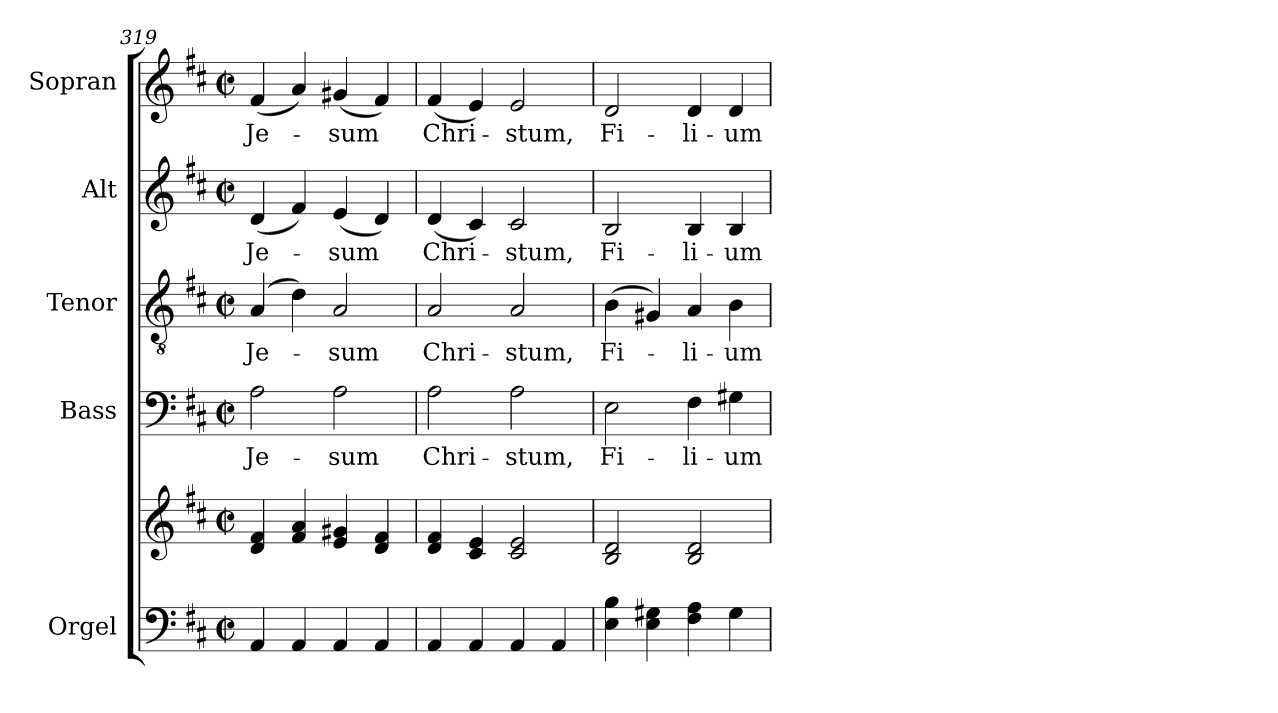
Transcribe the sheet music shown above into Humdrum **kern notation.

**kern	**kern	**kern	**text	**kern	**text	**kern	**text	**kern	**text
*part5	*part5	*part4	*part4	*part3	*part3	*part2	*part2	*part1	*part1
*staff6	*staff5	*staff4	*staff4	*staff3	*staff3	*staff2	*staff2	*staff1	*staff1
*I"Orgel	*	*I"Bass	*	*I"Tenor	*	*I"Alt	*	*I"Sopran	*
*I'Org.	*	*I'B.	*	*I'T.	*	*I'A.	*	*I'S.	*
*clefF4	*clefG2	*clefF4	*	*clefGv2	*	*clefG2	*	*clefG2	*
*k[f#c#]	*k[f#c#]	*k[f#c#]	*	*k[f#c#]	*	*k[f#c#]	*	*k[f#c#]	*
*D:	*D:	*D:	*	*D:	*	*D:	*	*D:	*
*M2/2	*M2/2	*M2/2	*	*M2/2	*	*M2/2	*	*M2/2	*
*met(c|)	*met(c|)	*met(c|)	*	*met(c|)	*	*met(c|)	*	*met(c|)	*
=319	=319	=319	=319	=319	=319	=319	=319	=319	=319
!	!	!	!LO:LY:b	!	!LO:LY:b	!	!LO:LY:b	!	!LO:LY:b
4AA/	4d/ 4f#/	2A\	Je-	(4A/	Je-	(<4d/	Je-	(<4f#/	Je-
4AA/	4f#/ 4a/	.	.	4d\)	.	4f#/)	.	4a/)	.
!	!	!	!LO:LY:b	!	!LO:LY:b	!	!LO:LY:b	!	!LO:LY:b
4AA/	4e/ 4g#X/	2A\	-sum	2A/	-sum	(<4e/	-sum	(<4g#X/	-sum
4AA/	4d/ 4f#/	.	.	.	.	4d/)	.	4f#/)	.
=320	=320	=320	=320	=320	=320	=320	=320	=320	=320
!	!	!	!LO:LY:b	!	!LO:LY:b	!	!LO:LY:b	!	!LO:LY:b
4AA/	4d/ 4f#/	2A\	Chri-	2A/	Chri-	(<4d/	Chri-	(<4f#/	Chri-
4AA/	4c#/ 4e/	.	.	.	.	4c#/)	.	4e/)	.
!	!	!	!LO:LY:b	!	!LO:LY:b	!	!LO:LY:b	!	!LO:LY:b
4AA/	2c#/ 2e/	2A\	-stum,	2A/	-stum,	2c#/	-stum,	2e/	-stum,
4AA/	.	.	.	.	.	.	.	.	.
=321	=321	=321	=321	=321	=321	=321	=321	=321	=321
!	!	!	!LO:LY:b	!	!LO:LY:b	!	!LO:LY:b	!	!LO:LY:b
4E\ 4B\	2B/ 2d/	2E\	Fi-	(>4B\	Fi-	2B/	Fi-	2d/	Fi-
4E\ 4G#X\	.	.	.	4G#X/)	.	.	.	.	.
!	!	!	!LO:LY:b	!	!LO:LY:b	!	!LO:LY:b	!	!LO:LY:b
4F#\ 4A\	2B/ 2d/	4F#\	-li-	4A/	-li-	4B/	-li-	4d/	-li-
!	!	!	!LO:LY:b	!	!LO:LY:b	!	!LO:LY:b	!	!LO:LY:b
4G#\	.	4G#X\	-um	4B\	-um	4B/	-um	4d/	-um
=	=	=	=	=	=	=	=	=	=
*-	*-	*-	*-	*-	*-	*-	*-	*-	*-
